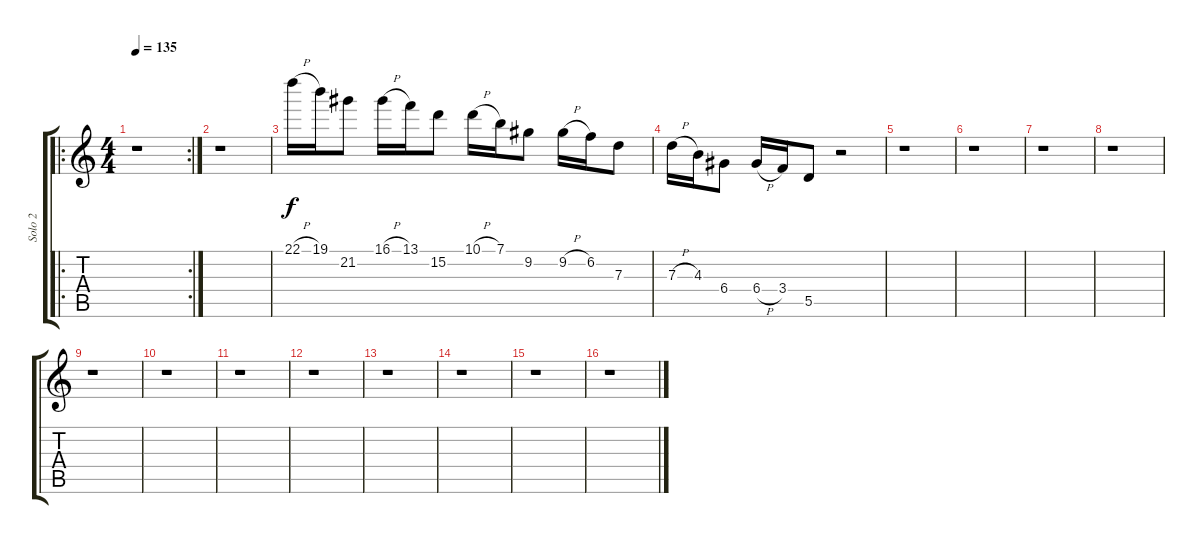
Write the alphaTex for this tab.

\track ("Solo 2" "Solo 2") {instrument overdrivenguitar}
\staff {score tabs}
\tuning (E4 B3 G3 D3 A2 E2) {hide}
\ro
\rc 2
\ts (4 4)
\tempo 135
\clef g2
\ks c
r.1{dy f instrument overdrivenguitar} |
r.1 |
22.1{h}.16 19.1.16 21.2.8 16.1{h}.16 13.1.16 15.2.8 10.1{h}.16 7.1.16 9.2.8 9.2{h}.16 6.2.16 7.3.8 |
7.3{h}.16 4.3.16 6.4.8 6.4{h}.16 3.4.16 5.5.8 r.2 |
r.1 |
r.1 |
r.1 |
r.1 |
r.1 |
r.1 |
r.1 |
r.1 |
r.1 |
r.1 |
r.1 |
r.1
